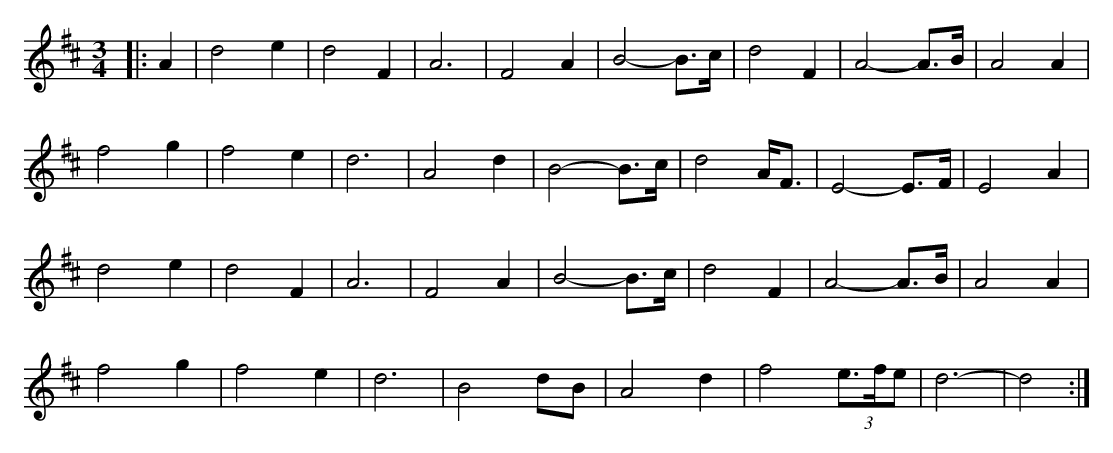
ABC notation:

X:1
M:3/4
K:D
|:A2|d4 e2|d4 F2|A6|F4 A2|B4- B>c|d4 F2|A4- A>B|A4 A2|
f4 g2|f4 e2|d6|A4 d2|B4- B>c|d4 A<F|E4- E>F|E4 A2|
d4 e2|d4 F2|A6|F4 A2|B4- B>c|d4 F2|A4- A>B|A4 A2|
f4 g2|f4 e2|d6|B4 dB|A4 d2|f4 (3e>fe|d6-|d4:|
